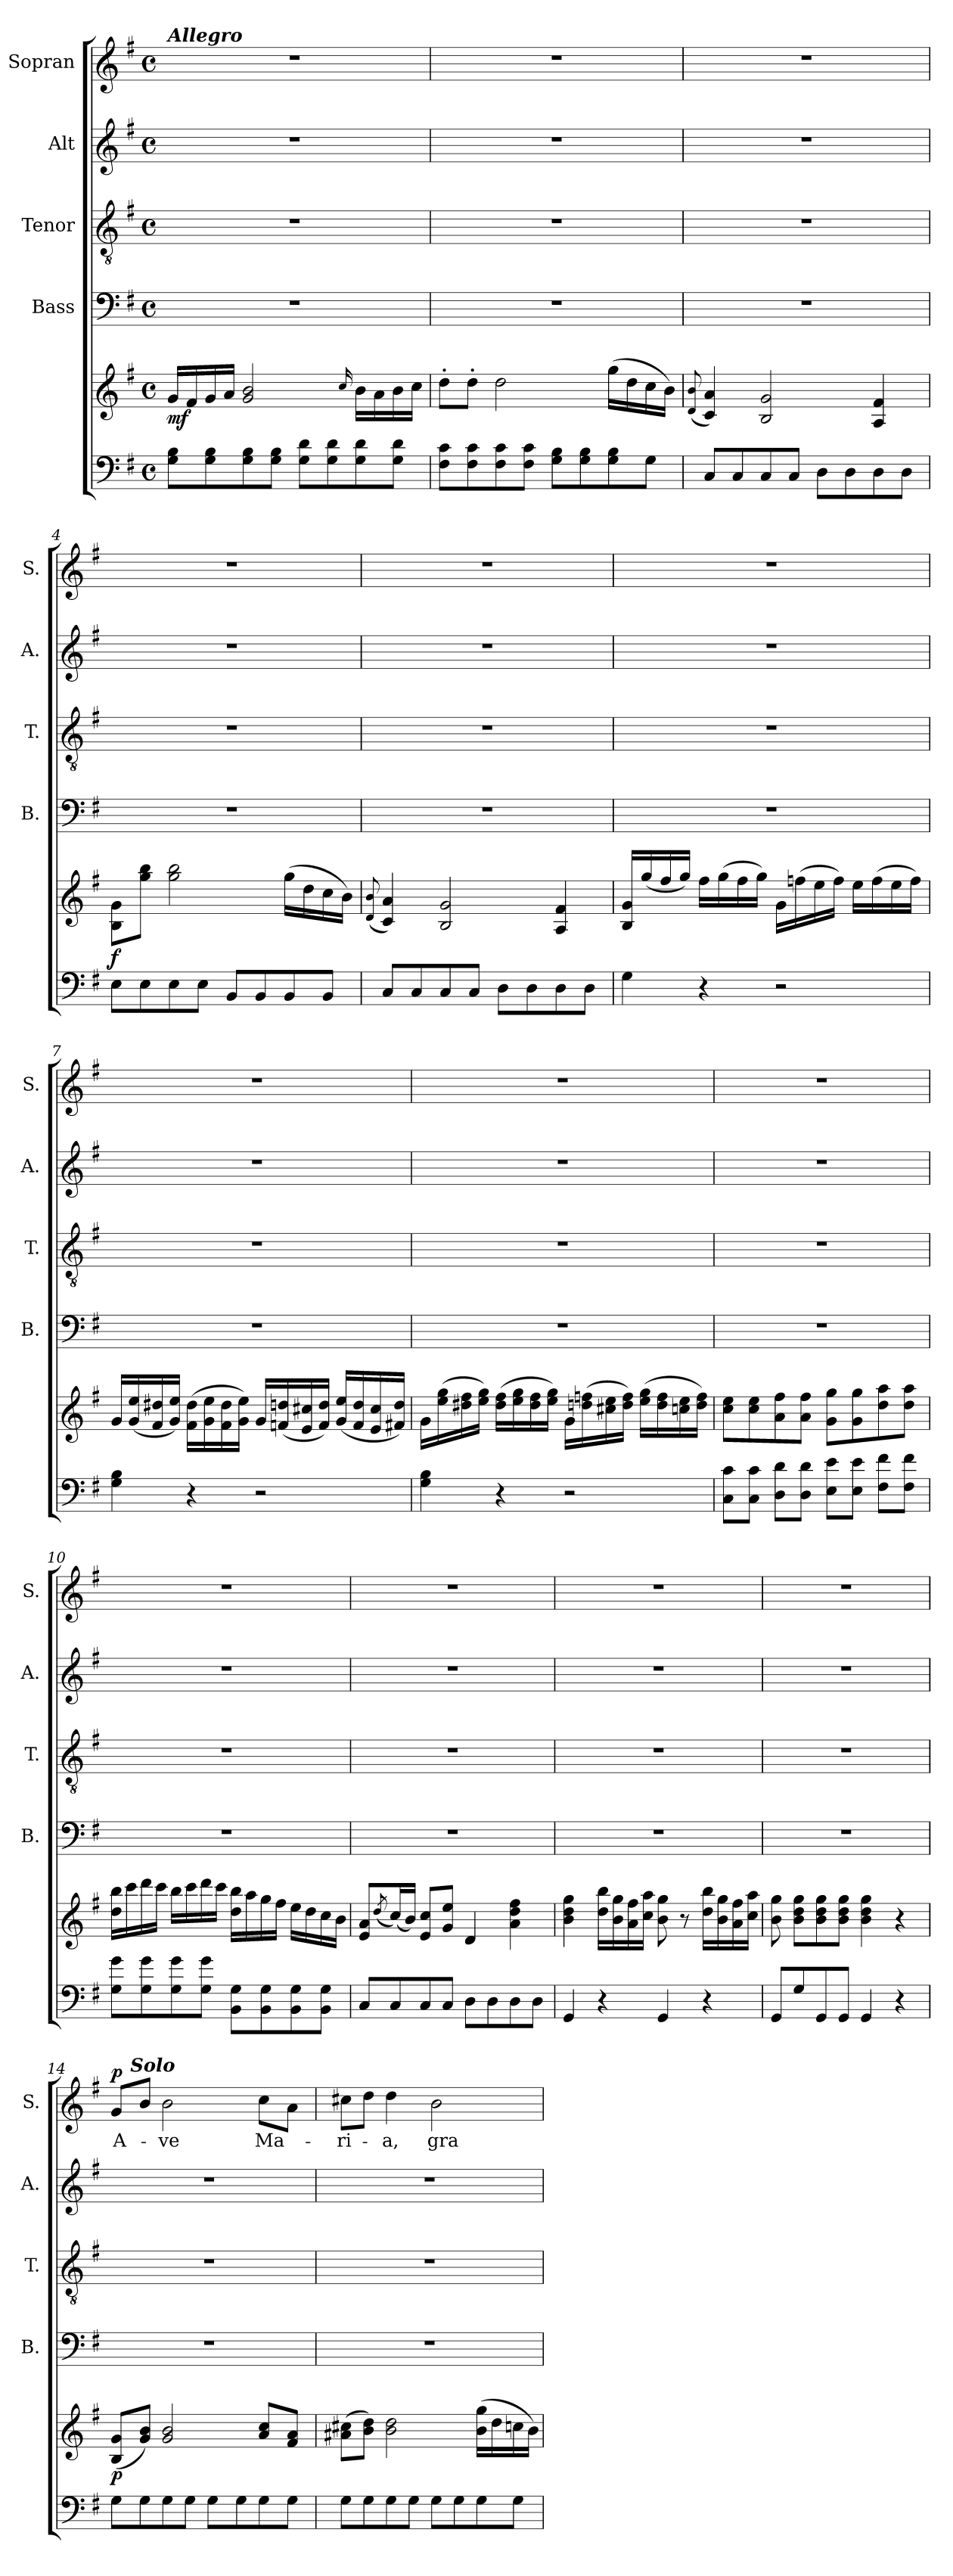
**kern	**kern	**dynam	**kern	**kern	**kern	**kern	**text	**dynam
*part5	*part5	*part5	*part4	*part3	*part2	*part1	*part1	*part1
*staff6	*staff5	*staff5/6	*staff4	*staff3	*staff2	*staff1	*staff1	*staff1
*	*	*	*I"Bass	*I"Tenor	*I"Alt	*I"Sopran	*	*
*	*	*	*I'B.	*I'T.	*I'A.	*I'S.	*	*
*clefF4	*clefG2	*	*clefF4	*clefGv2	*clefG2	*clefG2	*	*
*k[f#]	*k[f#]	*	*k[f#]	*k[f#]	*k[f#]	*k[f#]	*	*
*G:	*G:	*	*G:	*G:	*G:	*G:	*	*
*M4/4	*M4/4	*	*M4/4	*M4/4	*M4/4	*M4/4	*	*
*met(c)	*met(c)	*	*met(c)	*met(c)	*met(c)	*met(c)	*	*
=1	=1	=1	=1	=1	=1	=1	=1	=1
!	!	!	!	!	!	!LO:TX:a:Bi:t=Allegro	!	!
!	!	!LO:DY:b	!	!	!	!	!	!
8G\ 8B\L	16g/LL	mf	1r	1r	1r	1r	.	.
.	16f#/	.	.	.	.	.	.	.
8G\ 8B\	16g/	.	.	.	.	.	.	.
.	16a/JJ	.	.	.	.	.	.	.
8G\ 8B\	2g/ 2b/	.	.	.	.	.	.	.
8G\ 8B\J	.	.	.	.	.	.	.	.
8G\ 8d\L	.	.	.	.	.	.	.	.
8G\ 8d\	.	.	.	.	.	.	.	.
.	16qqcc/	.	.	.	.	.	.	.
8G\ 8d\	16b\LL	.	.	.	.	.	.	.
.	16a\	.	.	.	.	.	.	.
8G\ 8d\J	16b\	.	.	.	.	.	.	.
.	16cc\JJ	.	.	.	.	.	.	.
=2	=2	=2	=2	=2	=2	=2	=2	=2
8F#\ 8c\L	8dd'>\L	.	1r	1r	1r	1r	.	.
8F#\ 8c\	8dd'>\J	.	.	.	.	.	.	.
8F#\ 8c\	2dd\	.	.	.	.	.	.	.
8F#\ 8c\J	.	.	.	.	.	.	.	.
8G\ 8B\L	.	.	.	.	.	.	.	.
8G\ 8B\	.	.	.	.	.	.	.	.
8G\ 8B\	(>16gg\LL	.	.	.	.	.	.	.
.	16dd\	.	.	.	.	.	.	.
8G\J	16cc\	.	.	.	.	.	.	.
.	16b\JJ)	.	.	.	.	.	.	.
=3	=3	=3	=3	=3	=3	=3	=3	=3
.	(<8qqd/ 8qqb/	.	.	.	.	.	.	.
8C/L	4c/ 4a/)	.	1r	1r	1r	1r	.	.
8C/	.	.	.	.	.	.	.	.
8C/	2B/ 2g/	.	.	.	.	.	.	.
8C/J	.	.	.	.	.	.	.	.
8D\L	.	.	.	.	.	.	.	.
8D\	.	.	.	.	.	.	.	.
8D\	4A/ 4f#/	.	.	.	.	.	.	.
8D\J	.	.	.	.	.	.	.	.
!!LO:LB:g=z
=4	=4	=4	=4	=4	=4	=4	=4	=4
!	!	!LO:DY:b	!	!	!	!	!	!
8E\L	8B\ 8g\L	f	1r	1r	1r	1r	.	.
8E\	8gg\ 8bb\J	.	.	.	.	.	.	.
8E\	2gg\ 2bb\	.	.	.	.	.	.	.
8E\J	.	.	.	.	.	.	.	.
8BB/L	.	.	.	.	.	.	.	.
8BB/	.	.	.	.	.	.	.	.
8BB/	(>16gg\LL	.	.	.	.	.	.	.
.	16dd\	.	.	.	.	.	.	.
8BB/J	16cc\	.	.	.	.	.	.	.
.	16b\JJ)	.	.	.	.	.	.	.
=5	=5	=5	=5	=5	=5	=5	=5	=5
.	(<8qqd/ 8qqb/	.	.	.	.	.	.	.
8C/L	4c/ 4a/)	.	1r	1r	1r	1r	.	.
8C/	.	.	.	.	.	.	.	.
8C/	2B/ 2g/	.	.	.	.	.	.	.
8C/J	.	.	.	.	.	.	.	.
8D\L	.	.	.	.	.	.	.	.
8D\	.	.	.	.	.	.	.	.
8D\	4A/ 4f#/	.	.	.	.	.	.	.
8D\J	.	.	.	.	.	.	.	.
=6	=6	=6	=6	=6	=6	=6	=6	=6
4G\	16B/ 16g/LL	.	1r	1r	1r	1r	.	.
.	(<16gg/	.	.	.	.	.	.	.
.	16ff#/	.	.	.	.	.	.	.
.	16gg/JJ)	.	.	.	.	.	.	.
4r	16ff#\LL	.	.	.	.	.	.	.
.	(>16gg\	.	.	.	.	.	.	.
.	16ff#\	.	.	.	.	.	.	.
.	16gg\JJ)	.	.	.	.	.	.	.
2r	16g\LL	.	.	.	.	.	.	.
.	(>16ffn\	.	.	.	.	.	.	.
.	16ee\	.	.	.	.	.	.	.
.	16ff\JJ)	.	.	.	.	.	.	.
.	16ee\LL	.	.	.	.	.	.	.
.	(>16ff\	.	.	.	.	.	.	.
.	16ee\	.	.	.	.	.	.	.
.	16ff\JJ)	.	.	.	.	.	.	.
!!LO:LB:g=z
=7	=7	=7	=7	=7	=7	=7	=7	=7
4G\ 4B\	16g/LL	.	1r	1r	1r	1r	.	.
.	(<16g/ 16ee/	.	.	.	.	.	.	.
.	16f#/ 16dd#X/	.	.	.	.	.	.	.
.	16g/ 16ee/JJ)	.	.	.	.	.	.	.
4r	(>16f#\ 16dd#\LL	.	.	.	.	.	.	.
.	16g\ 16ee\	.	.	.	.	.	.	.
.	16f#\ 16dd#\	.	.	.	.	.	.	.
.	16g\ 16ee\JJ)	.	.	.	.	.	.	.
2r	16g/LL	.	.	.	.	.	.	.
.	(<16fn/ 16ddn/	.	.	.	.	.	.	.
.	16e/ 16cc#X/	.	.	.	.	.	.	.
.	16f/ 16dd/JJ)	.	.	.	.	.	.	.
.	(<16g/ 16ee/LL	.	.	.	.	.	.	.
.	16f/ 16dd/	.	.	.	.	.	.	.
.	16e/ 16cc#/	.	.	.	.	.	.	.
.	16f#X/ 16dd/JJ)	.	.	.	.	.	.	.
=8	=8	=8	=8	=8	=8	=8	=8	=8
4G\ 4B\	16g\LL	.	1r	1r	1r	1r	.	.
.	(>16ee\ 16gg\	.	.	.	.	.	.	.
.	16dd#X\ 16ff#\	.	.	.	.	.	.	.
.	16ee\ 16gg\JJ)	.	.	.	.	.	.	.
4r	(>16dd#\ 16ff#\LL	.	.	.	.	.	.	.
.	16ee\ 16gg\	.	.	.	.	.	.	.
.	16dd#\ 16ff#\	.	.	.	.	.	.	.
.	16ee\ 16gg\JJ)	.	.	.	.	.	.	.
2r	16g\LL	.	.	.	.	.	.	.
.	(>16ddn\ 16ffn\	.	.	.	.	.	.	.
.	16cc#X\ 16ee\	.	.	.	.	.	.	.
.	16dd\ 16ff\JJ)	.	.	.	.	.	.	.
.	(>16ee\ 16gg\LL	.	.	.	.	.	.	.
.	16dd\ 16ff\	.	.	.	.	.	.	.
.	16ccn\ 16ee\	.	.	.	.	.	.	.
.	16dd\ 16ff\JJ)	.	.	.	.	.	.	.
!!LO:PB:g=z
=9	=9	=9	=9	=9	=9	=9	=9	=9
8C\ 8c\L	8cc\ 8ee\L	.	1r	1r	1r	1r	.	.
8C\ 8c\J	8cc\ 8ee\	.	.	.	.	.	.	.
8D\ 8d\L	8a\ 8ff#\	.	.	.	.	.	.	.
8D\ 8d\J	8a\ 8ff#\J	.	.	.	.	.	.	.
8E\ 8e\L	8g\ 8gg\L	.	.	.	.	.	.	.
8E\ 8e\J	8g\ 8gg\	.	.	.	.	.	.	.
8F#\ 8f#\L	8dd\ 8aa\	.	.	.	.	.	.	.
8F#\ 8f#\J	8dd\ 8aa\J	.	.	.	.	.	.	.
=10	=10	=10	=10	=10	=10	=10	=10	=10
8G\ 8g\L	16dd\ 16bb\LL	.	1r	1r	1r	1r	.	.
.	16ccc\	.	.	.	.	.	.	.
8G\ 8g\	16ddd\	.	.	.	.	.	.	.
.	16ccc\JJ	.	.	.	.	.	.	.
8G\ 8g\	16bb\LL	.	.	.	.	.	.	.
.	16ccc\	.	.	.	.	.	.	.
8G\ 8g\J	16ddd\	.	.	.	.	.	.	.
.	16ccc\JJ	.	.	.	.	.	.	.
8BB\ 8G\L	16dd\ 16bb\LL	.	.	.	.	.	.	.
.	16aa\	.	.	.	.	.	.	.
8BB\ 8G\	16gg\	.	.	.	.	.	.	.
.	16ff#\JJ	.	.	.	.	.	.	.
8BB\ 8G\	16ee\LL	.	.	.	.	.	.	.
.	16dd\	.	.	.	.	.	.	.
8BB\ 8G\J	16cc\	.	.	.	.	.	.	.
.	16b\JJ	.	.	.	.	.	.	.
=11	=11	=11	=11	=11	=11	=11	=11	=11
8C/L	8e/ 8a/L	.	1r	1r	1r	1r	.	.
.	(<8qdd/	.	.	.	.	.	.	.
8C/	(<16cc/L)	.	.	.	.	.	.	.
.	16b/JJ)	.	.	.	.	.	.	.
8C/	8e/ 8cc/L	.	.	.	.	.	.	.
8C/J	8g/ 8ee/J	.	.	.	.	.	.	.
8D\L	4d/	.	.	.	.	.	.	.
8D\	.	.	.	.	.	.	.	.
8D\	4a\ 4dd\ 4ff#\	.	.	.	.	.	.	.
8D\J	.	.	.	.	.	.	.	.
!!LO:LB:g=z
=12	=12	=12	=12	=12	=12	=12	=12	=12
4GG/	4b\ 4dd\ 4gg\	.	1r	1r	1r	1r	.	.
4r	16dd\ 16bb\LL	.	.	.	.	.	.	.
.	16b\ 16gg\	.	.	.	.	.	.	.
.	16a\ 16ff#\	.	.	.	.	.	.	.
.	16cc\ 16aa\JJ	.	.	.	.	.	.	.
4GG/	8b\ 8gg\	.	.	.	.	.	.	.
.	8r	.	.	.	.	.	.	.
4r	16dd\ 16bb\LL	.	.	.	.	.	.	.
.	16b\ 16gg\	.	.	.	.	.	.	.
.	16a\ 16ff#\	.	.	.	.	.	.	.
.	16cc\ 16aa\JJ	.	.	.	.	.	.	.
=13	=13	=13	=13	=13	=13	=13	=13	=13
8GG/L	8b\ 8gg\	.	1r	1r	1r	1r	.	.
8G/	8b\ 8dd\ 8gg\L	.	.	.	.	.	.	.
8GG/	8b\ 8dd\ 8gg\	.	.	.	.	.	.	.
8GG/J	8b\ 8dd\ 8gg\J	.	.	.	.	.	.	.
4GG/	4b\ 4dd\ 4gg\	.	.	.	.	.	.	.
4r	4r	.	.	.	.	.	.	.
=14	=14	=14	=14	=14	=14	=14	=14	=14
!	!	!LO:DY:b	!	!	!	!	!LO:LY:b	!LO:DY:a
*	*	*	*	*	*	*^	*	*
8G\L	(<8B/ 8g/L	p	1r	1r	1r	8g/L	16.ryy	A-	p
!	!	!	!	!	!	!	!LO:TX:a:Bi:t=Solo	!	!
.	.	.	.	.	.	.	2ryy	.	.
8G\	8g/ 8b/J)	.	.	.	.	8b/J	.	.	.
!	!	!	!	!	!	!	!	!LO:LY:b	!
8G\	2g/ 2b/	.	.	.	.	2b\	.	-ve	.
8G\J	.	.	.	.	.	.	.	.	.
8G\L	.	.	.	.	.	.	.	.	.
.	.	.	.	.	.	.	4ryy	.	.
8G\	.	.	.	.	.	.	.	.	.
!	!	!	!	!	!	!	!	!LO:LY:b	!
8G\	8a/ 8cc/L	.	.	.	.	8cc\L	.	Ma-	.
.	.	.	.	.	.	.	8ryy	.	.
8G\J	8f#/ 8a/J	.	.	.	.	8a\J	.	.	.
.	.	.	.	.	.	.	32ryy	.	.
=15	=15	=15	=15	=15	=15	=15	=15	=15	=15
!	!	!	!	!	!	!	!	!LO:LY:b	!
*	*	*	*	*	*	*v	*v	*	*
8G\L	(>8a#X\ 8cc#X\L	.	1r	1r	1r	8cc#X\L	-ri-	.
8G\	8b\ 8dd\J)	.	.	.	.	8dd\J	.	.
!	!	!	!	!	!	!	!LO:LY:b	!
8G\	2b\ 2dd\	.	.	.	.	4dd\	-a,	.
8G\J	.	.	.	.	.	.	.	.
!	!	!	!	!	!	!	!LO:LY:b	!
8G\L	.	.	.	.	.	2b\	gra-	.
8G\	.	.	.	.	.	.	.	.
8G\	(>16b\ 16gg\LL	.	.	.	.	.	.	.
.	16dd\	.	.	.	.	.	.	.
8G\J	16ccn\	.	.	.	.	.	.	.
.	16b\JJ)	.	.	.	.	.	.	.
=	=	=	=	=	=	=	=	=
*-	*-	*-	*-	*-	*-	*-	*-	*-
